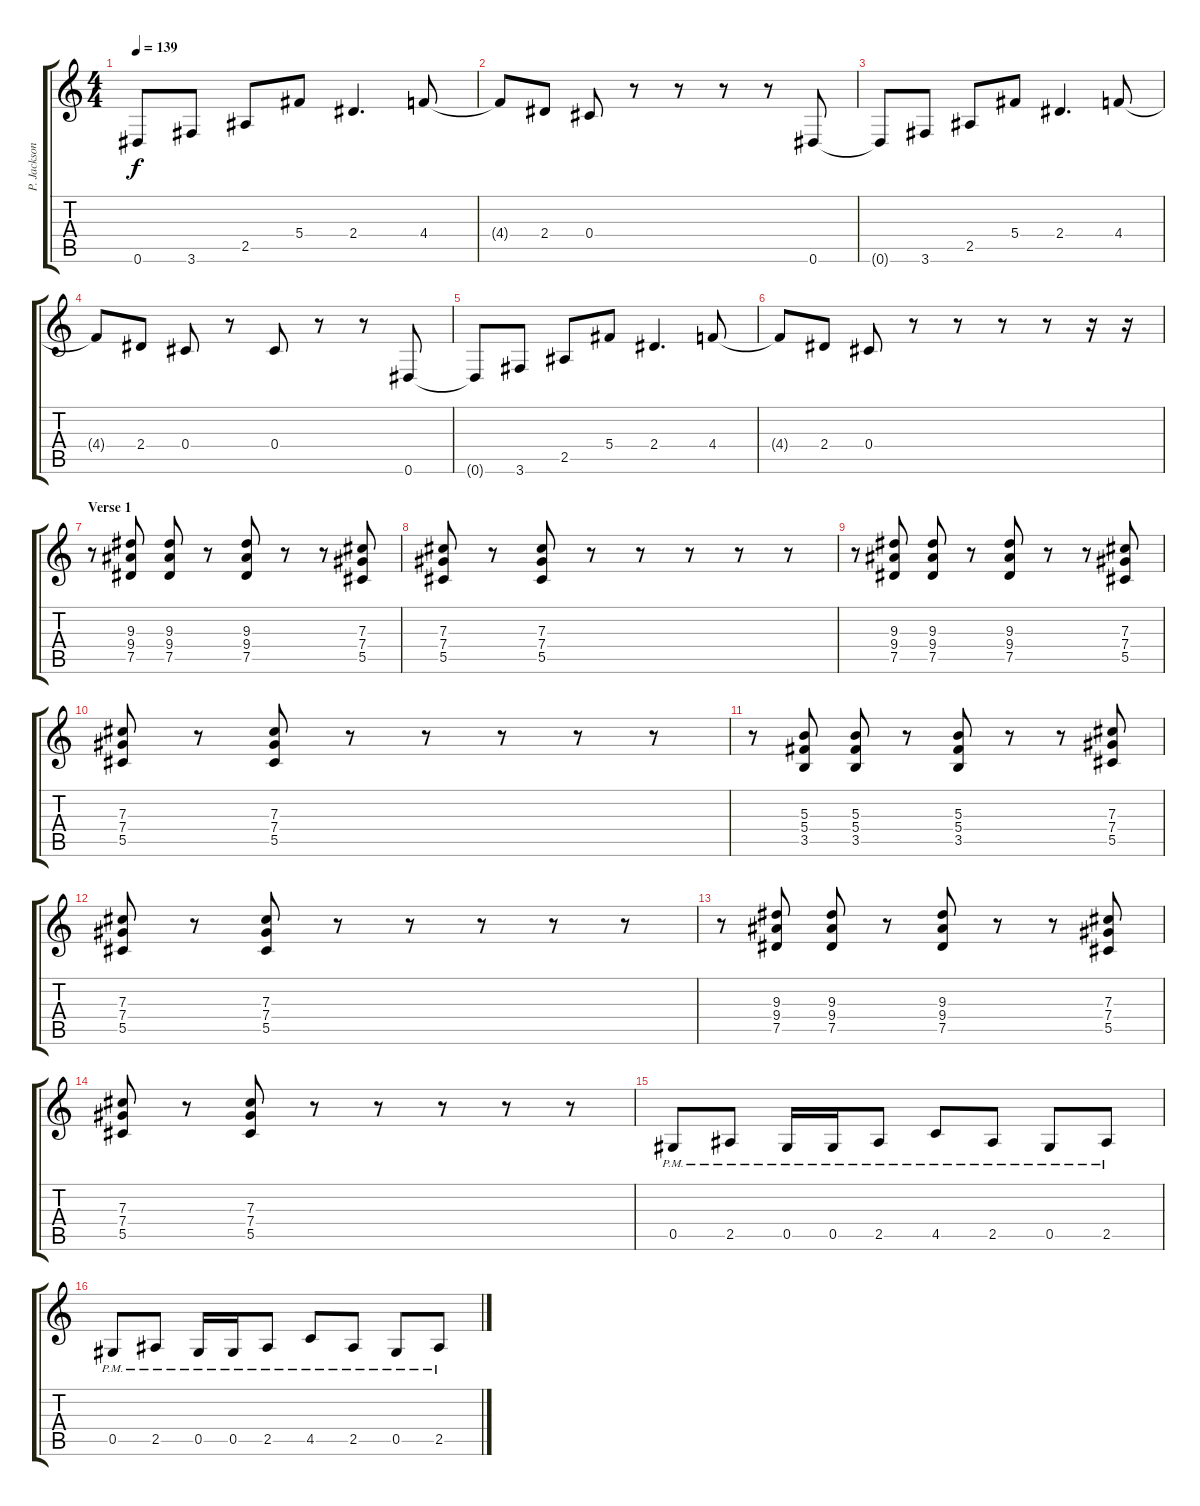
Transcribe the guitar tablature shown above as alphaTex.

\track ("P. Jackson Jr. (Rhythm)" "P. Jackson") {instrument distortionguitar}
\staff {score tabs}
\tuning (Eb4 Bb3 Gb3 Db3 Ab2 Eb2) {hide}
\ts (4 4)
\tempo 139
\clef g2
\ks c
0.6{t}.8{dy f} 3.6.8 2.5.8 5.4.8 2.4.4{d} 4.4.8 |
4.4{t}.8 2.4.8 0.4.8 r.8 r.8 r.8 r.8 0.6.8 |
0.6{t}.8 3.6.8 2.5.8 5.4.8 2.4.4{d} 4.4.8 |
4.4{t}.8 2.4.8 0.4.8 r.8 0.4.8 r.8 r.8 0.6.8 |
0.6{t}.8 3.6.8 2.5.8 5.4.8 2.4.4{d} 4.4.8 |
4.4{t}.8 2.4.8 0.4.8 r.8 r.8 r.8 r.8 r.16 r.16 |
\section ("" "Verse 1")
r.8 (9.3 9.4 7.5).8 (9.3 9.4 7.5).8 r.8 (9.3 9.4 7.5).8 r.8 r.8 (7.3 7.4 5.5).8 |
(7.3 7.4 5.5).8 r.8 (7.3 7.4 5.5).8 r.8 r.8 r.8 r.8 r.8 |
r.8 (9.3 9.4 7.5).8 (9.3 9.4 7.5).8 r.8 (9.3 9.4 7.5).8 r.8 r.8 (7.3 7.4 5.5).8 |
(7.3 7.4 5.5).8 r.8 (7.3 7.4 5.5).8 r.8 r.8 r.8 r.8 r.8 |
r.8 (5.3 5.4 3.5).8 (5.3 5.4 3.5).8 r.8 (5.3 5.4 3.5).8 r.8 r.8 (7.3 7.4 5.5).8 |
(7.3 7.4 5.5).8 r.8 (7.3 7.4 5.5).8 r.8 r.8 r.8 r.8 r.8 |
r.8 (9.3 9.4 7.5).8 (9.3 9.4 7.5).8 r.8 (9.3 9.4 7.5).8 r.8 r.8 (7.3 7.4 5.5).8 |
(7.3 7.4 5.5).8 r.8 (7.3 7.4 5.5).8 r.8 r.8 r.8 r.8 r.8 |
0.5{pm}.8 2.5{pm}.8 0.5{pm}.16 0.5{pm}.16 2.5{pm}.8 4.5{pm}.8 2.5{pm}.8 0.5{pm}.8 2.5{pm}.8 |
0.5{pm}.8 2.5{pm}.8 0.5{pm}.16 0.5{pm}.16 2.5{pm}.8 4.5{pm}.8 2.5{pm}.8 0.5{pm}.8 2.5{pm}.8
